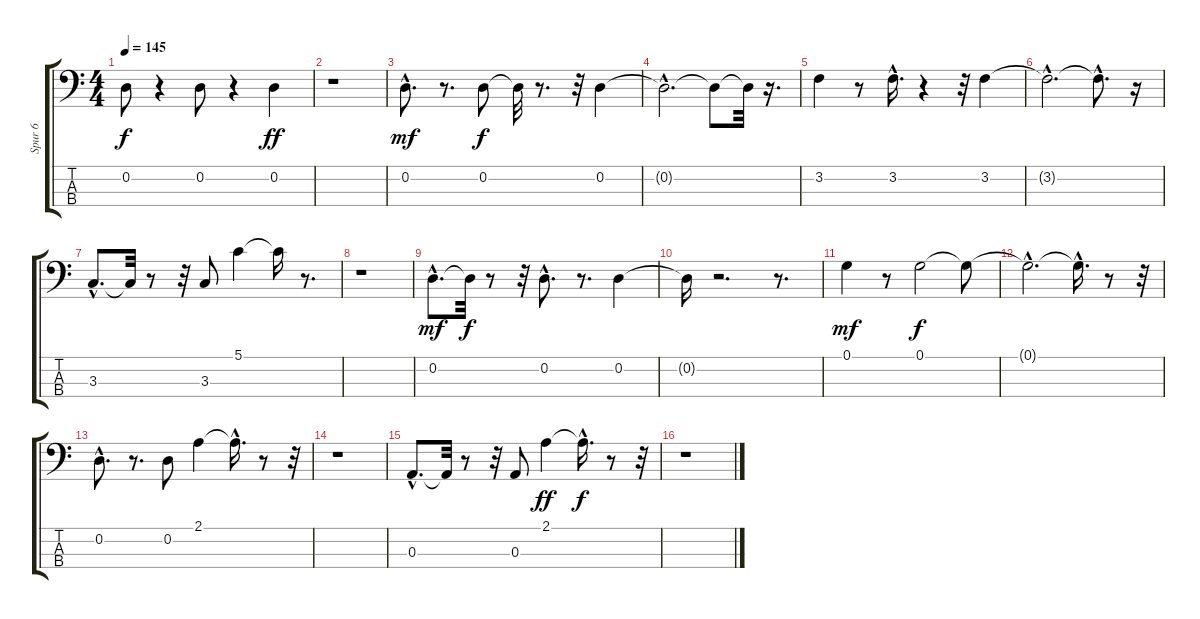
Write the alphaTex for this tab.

\track ("Spur 6" "Spur 6") {instrument electricbassfinger}
\staff {score tabs}
\tuning (G2 D2 A1 E1) {hide}
\ts (4 4)
\tempo 145
\clef f4
\ks c
0.2.8{dy f} r.4 0.2.8 r.4 0.2.4{dy ff} |
r.1 |
0.2{hac}.8{d dy mf} r.8{d} 0.2.8{dy f} 0.2{t}.32 r.8{d} r.32 0.2.4 |
0.2{hac t}.2{d} 0.2{t}.8 0.2{t}.32 r.16{d} |
3.2.4 r.8 3.2{hac}.16{d} r.4 r.32 3.2.4 |
3.2{hac t}.2{d} 3.2{hac t}.8{d} r.16 |
3.3{hac}.8{d} 3.3{t}.32 r.8 r.32 3.3.8 5.1.4 5.1{t}.16 r.8{d} |
r.1 |
0.2{hac}.8{d dy mf} 0.2{t}.32{dy f} r.8 r.32 0.2{hac}.8{d} r.8{d} 0.2.4 |
0.2{t}.16 r.2{d} r.8{d} |
0.1.4{dy mf} r.8 0.1.2{dy f} 0.1{t}.8 |
0.1{hac t}.2{d} 0.1{hac t}.16{d} r.8 r.32 |
0.2{hac}.8{d} r.8{d} 0.2.8 2.1.4 2.1{hac t}.16{d} r.8 r.32 |
r.1 |
0.3{hac}.8{d} 0.3{t}.32 r.8 r.32 0.3.8 2.1.4{dy ff} 2.1{hac t}.16{d dy f} r.8 r.32 |
r.1
